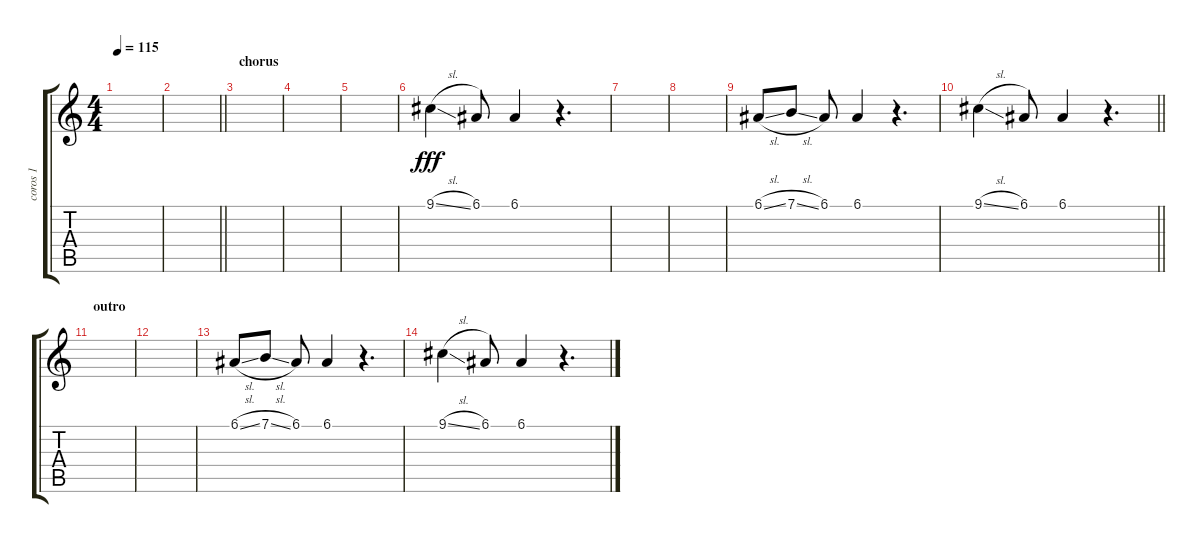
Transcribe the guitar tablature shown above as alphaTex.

\track ("coros 1" "coros 1") {instrument panflute}
\staff {score tabs}
\tuning (E4 B3 G3 D3 A2 E2) {hide}
\ts (4 4)
\tempo 115
\clef g2
\ks c
|
\barLineRight lightlight
|
\section ("" "chorus")
|
|
|
9.1{sl}.4{dy fff} 6.1.8 6.1.4 r.4{d} |
|
|
6.1{sl}.8 7.1{sl}.8 6.1.8 6.1.4 r.4{d} |
\barLineRight lightlight
9.1{sl}.4 6.1.8 6.1.4 r.4{d} |
\section ("" "outro")
|
|
6.1{sl}.8 7.1{sl}.8 6.1.8 6.1.4 r.4{d} |
9.1{sl}.4 6.1.8 6.1.4 r.4{d}
